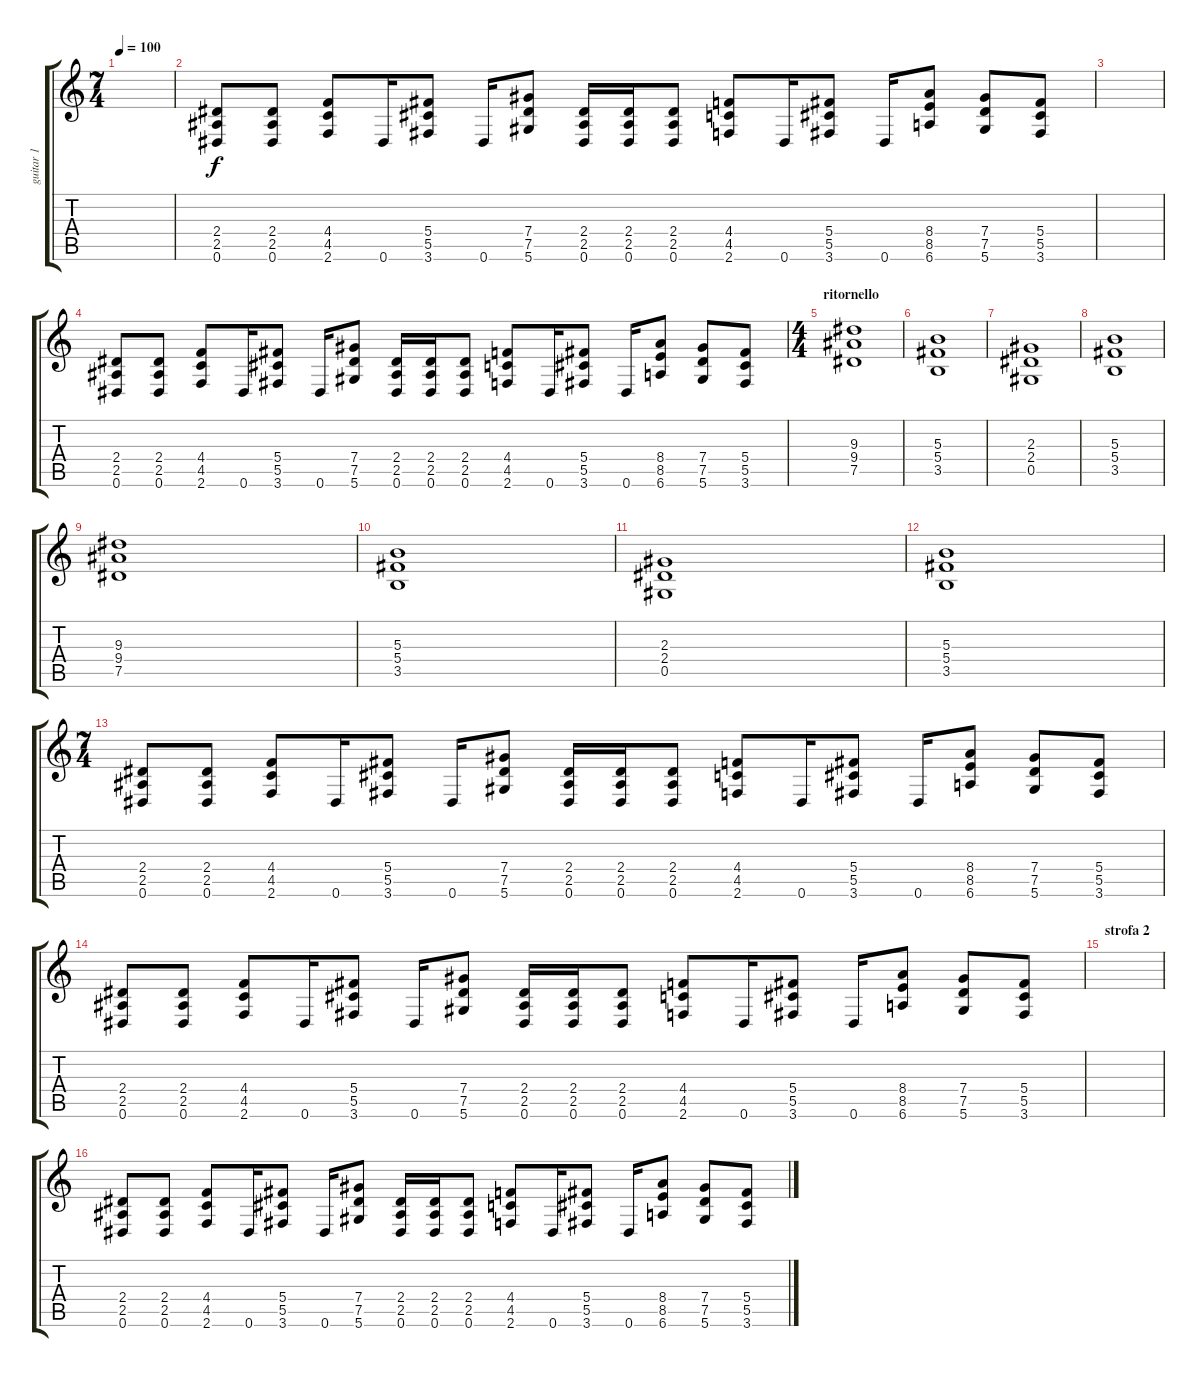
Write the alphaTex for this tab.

\track ("guitar 1" "guitar 1") {instrument distortionguitar}
\staff {score tabs}
\tuning (Eb4 Bb3 Gb3 Db3 Ab2 Eb2) {hide}
\ts (7 4)
\tempo 100
\clef g2
\ks c
|
(2.4 2.5 0.6).8{instrument distortionguitar} (2.4 2.5 0.6).8 (4.4 4.5 2.6).8 0.6.16 (5.4 5.5 3.6).8 0.6.16 (7.4 7.5 5.6).8 (2.4 2.5 0.6).16 (2.4 2.5 0.6).16 (2.4 2.5 0.6).8 (4.4 4.5 2.6).8 0.6.16 (5.4 5.5 3.6).8 0.6.16 (8.4 8.5 6.6).8 (7.4 7.5 5.6).8 (5.4 5.5 3.6).8 |
|
(2.4 2.5 0.6).8{instrument distortionguitar} (2.4 2.5 0.6).8 (4.4 4.5 2.6).8 0.6.16 (5.4 5.5 3.6).8 0.6.16 (7.4 7.5 5.6).8 (2.4 2.5 0.6).16 (2.4 2.5 0.6).16 (2.4 2.5 0.6).8 (4.4 4.5 2.6).8 0.6.16 (5.4 5.5 3.6).8 0.6.16 (8.4 8.5 6.6).8 (7.4 7.5 5.6).8 (5.4 5.5 3.6).8 |
\ts (4 4)
\section ("" "ritornello")
(9.3 9.4 7.5).1 |
(5.3 5.4 3.5).1 |
(2.3 2.4 0.5).1 |
(5.3 5.4 3.5).1 |
(9.3 9.4 7.5).1 |
(5.3 5.4 3.5).1 |
(2.3 2.4 0.5).1 |
(5.3 5.4 3.5).1 |
\ts (7 4)
(2.4 2.5 0.6).8{instrument distortionguitar} (2.4 2.5 0.6).8 (4.4 4.5 2.6).8 0.6.16 (5.4 5.5 3.6).8 0.6.16 (7.4 7.5 5.6).8 (2.4 2.5 0.6).16 (2.4 2.5 0.6).16 (2.4 2.5 0.6).8 (4.4 4.5 2.6).8 0.6.16 (5.4 5.5 3.6).8 0.6.16 (8.4 8.5 6.6).8 (7.4 7.5 5.6).8 (5.4 5.5 3.6).8 |
(2.4 2.5 0.6).8{instrument distortionguitar} (2.4 2.5 0.6).8 (4.4 4.5 2.6).8 0.6.16 (5.4 5.5 3.6).8 0.6.16 (7.4 7.5 5.6).8 (2.4 2.5 0.6).16 (2.4 2.5 0.6).16 (2.4 2.5 0.6).8 (4.4 4.5 2.6).8 0.6.16 (5.4 5.5 3.6).8 0.6.16 (8.4 8.5 6.6).8 (7.4 7.5 5.6).8 (5.4 5.5 3.6).8 |
\section ("" "strofa 2")
|
(2.4 2.5 0.6).8{instrument distortionguitar} (2.4 2.5 0.6).8 (4.4 4.5 2.6).8 0.6.16 (5.4 5.5 3.6).8 0.6.16 (7.4 7.5 5.6).8 (2.4 2.5 0.6).16 (2.4 2.5 0.6).16 (2.4 2.5 0.6).8 (4.4 4.5 2.6).8 0.6.16 (5.4 5.5 3.6).8 0.6.16 (8.4 8.5 6.6).8 (7.4 7.5 5.6).8 (5.4 5.5 3.6).8
